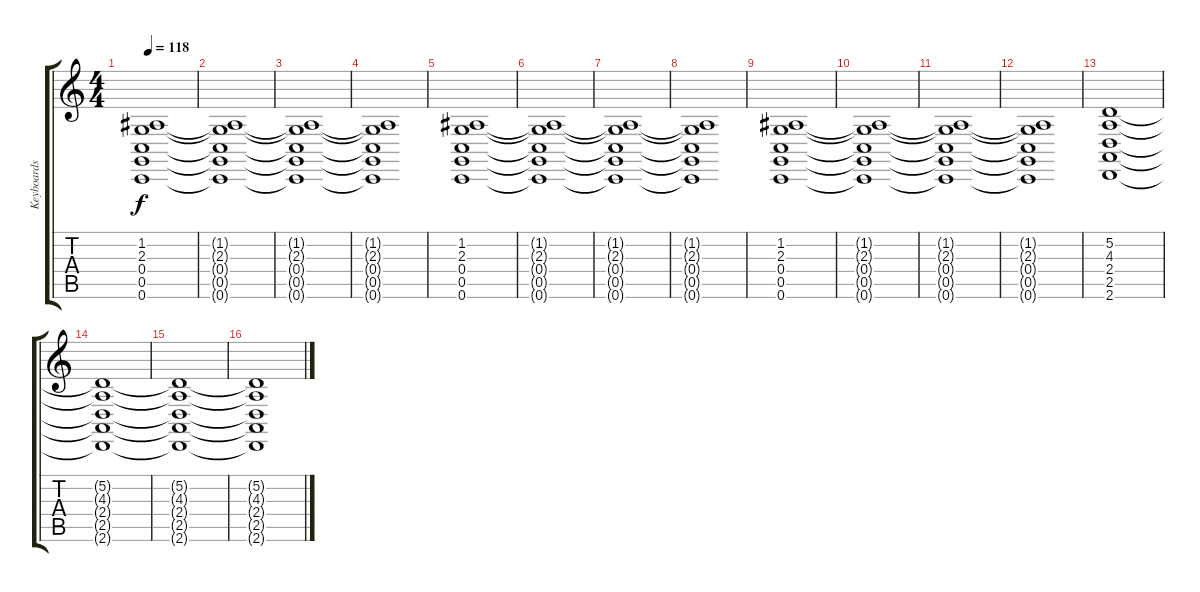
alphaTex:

\track ("Keyboards" "Keyboards") {instrument pad2warm}
\staff {score tabs}
\tuning (D4 A3 F3 C3 G2 C2) {hide}
\ts (4 4)
\tempo 118
\clef g2
\ks c
(1.2 2.3 0.4 0.5 0.6).1{dy f volume 6} |
(1.2{t} 2.3{t} 0.4{t} 0.5{t} 0.6{t}).1 |
(1.2{t} 2.3{t} 0.4{t} 0.5{t} 0.6{t}).1 |
(1.2{t} 2.3{t} 0.4{t} 0.5{t} 0.6{t}).1 |
(1.2 2.3 0.4 0.5 0.6).1 |
(1.2{t} 2.3{t} 0.4{t} 0.5{t} 0.6{t}).1 |
(1.2{t} 2.3{t} 0.4{t} 0.5{t} 0.6{t}).1 |
(1.2{t} 2.3{t} 0.4{t} 0.5{t} 0.6{t}).1 |
(1.2 2.3 0.4 0.5 0.6).1 |
(1.2{t} 2.3{t} 0.4{t} 0.5{t} 0.6{t}).1 |
(1.2{t} 2.3{t} 0.4{t} 0.5{t} 0.6{t}).1 |
(1.2{t} 2.3{t} 0.4{t} 0.5{t} 0.6{t}).1 |
(5.2 4.3 2.4 2.5 2.6).1 |
(5.2{t} 4.3{t} 2.4{t} 2.5{t} 2.6{t}).1 |
(5.2{t} 4.3{t} 2.4{t} 2.5{t} 2.6{t}).1 |
(5.2{t} 4.3{t} 2.4{t} 2.5{t} 2.6{t}).1
